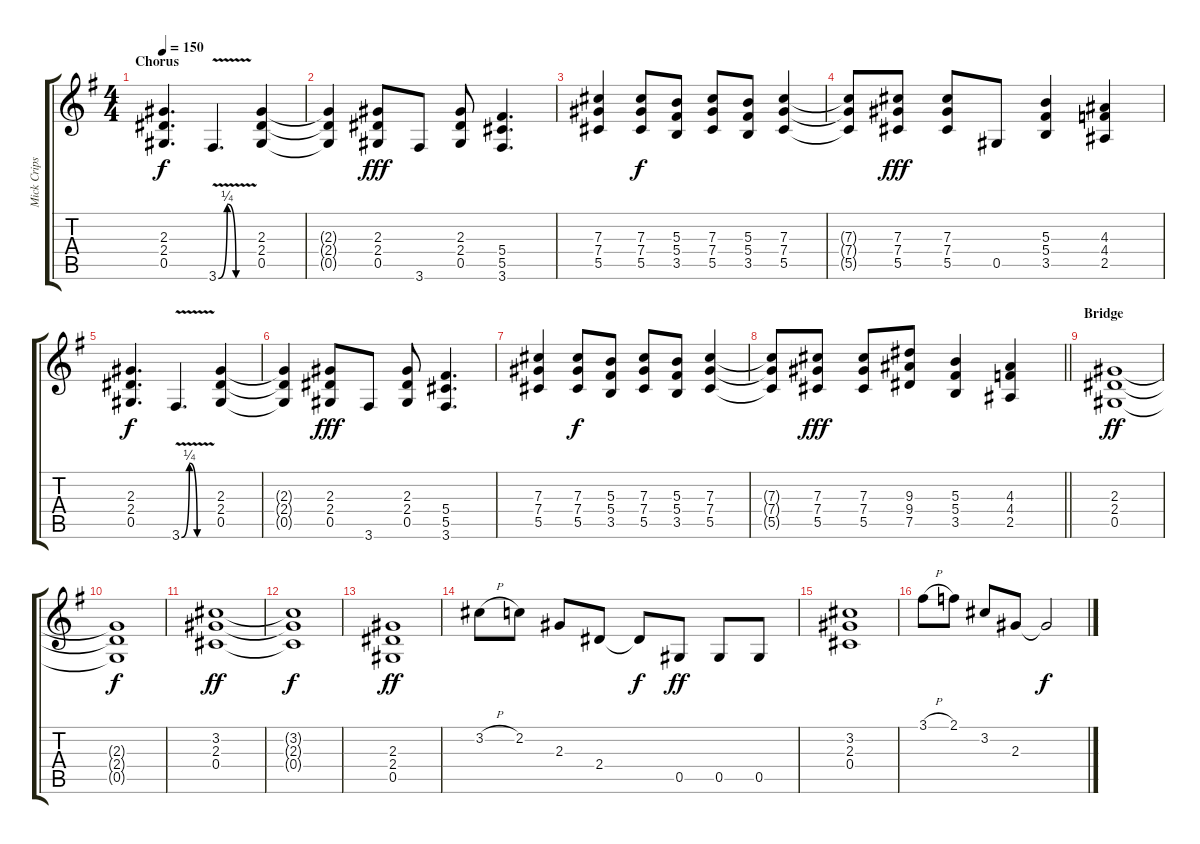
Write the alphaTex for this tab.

\track ("Mick Crips - Rhytm Guitar" "Mick Crips") {instrument overdrivenguitar}
\staff {score tabs}
\tuning (Eb4 Bb3 Gb3 Db3 Ab2 Eb2) {hide}
\ts (4 4)
\section ("" "Chorus")
\tempo 150
\clef g2
\ks g
(2.3 2.4 0.5).4{d dy f} 3.6{be (custom 0 0 15 1 30 0 60 0) v}.4{d} (2.3 2.4 0.5).4 |
(2.3{t} 2.4{t} 0.5{t}).4 (2.3 2.4 0.5).8{dy fff} 3.6.8 (2.3 2.4 0.5).8 (5.4 5.5 3.6).4{d} |
(7.3 7.4 5.5).4 (7.3 7.4 5.5).8{dy f} (5.3 5.4 3.5).8 (7.3 7.4 5.5).8 (5.3 5.4 3.5).8 (7.3 7.4 5.5).4 |
(7.3{t} 7.4{t} 5.5{t}).8 (7.3 7.4 5.5).8{dy fff} (7.3 7.4 5.5).8 0.5.8 (5.3 5.4 3.5).4 (4.3 4.4 2.5).4 |
(2.3 2.4 0.5).4{d dy f} 3.6{be (custom 0 0 15 1 30 0 60 0) v}.4{d} (2.3 2.4 0.5).4 |
(2.3{t} 2.4{t} 0.5{t}).4 (2.3 2.4 0.5).8{dy fff} 3.6.8 (2.3 2.4 0.5).8 (5.4 5.5 3.6).4{d} |
(7.3 7.4 5.5).4 (7.3 7.4 5.5).8{dy f} (5.3 5.4 3.5).8 (7.3 7.4 5.5).8 (5.3 5.4 3.5).8 (7.3 7.4 5.5).4 |
\barLineRight lightlight
(7.3{t} 7.4{t} 5.5{t}).8 (7.3 7.4 5.5).8{dy fff} (7.3 7.4 5.5).8 (9.3 9.4 7.5).8 (5.3 5.4 3.5).4 (4.3 4.4 2.5).4 |
\section ("" "Bridge")
(2.3 2.4 0.5).1{dy ff} |
(2.3{t} 2.4{t} 0.5{t}).1{dy f} |
(3.2 2.3 0.4).1{dy ff} |
(3.2{t} 2.3{t} 0.4{t}).1{dy f} |
(2.3 2.4 0.5).1{dy ff} |
3.2{h}.8 2.2.8 2.3.8 2.4.8 2.4{t}.8{dy f} 0.5.8{dy ff} 0.5.8 0.5.8 |
(3.2 2.3 0.4).1 |
3.1{h}.8 2.1.8 3.2.8 2.3.8 2.3{t}.2{dy f}
